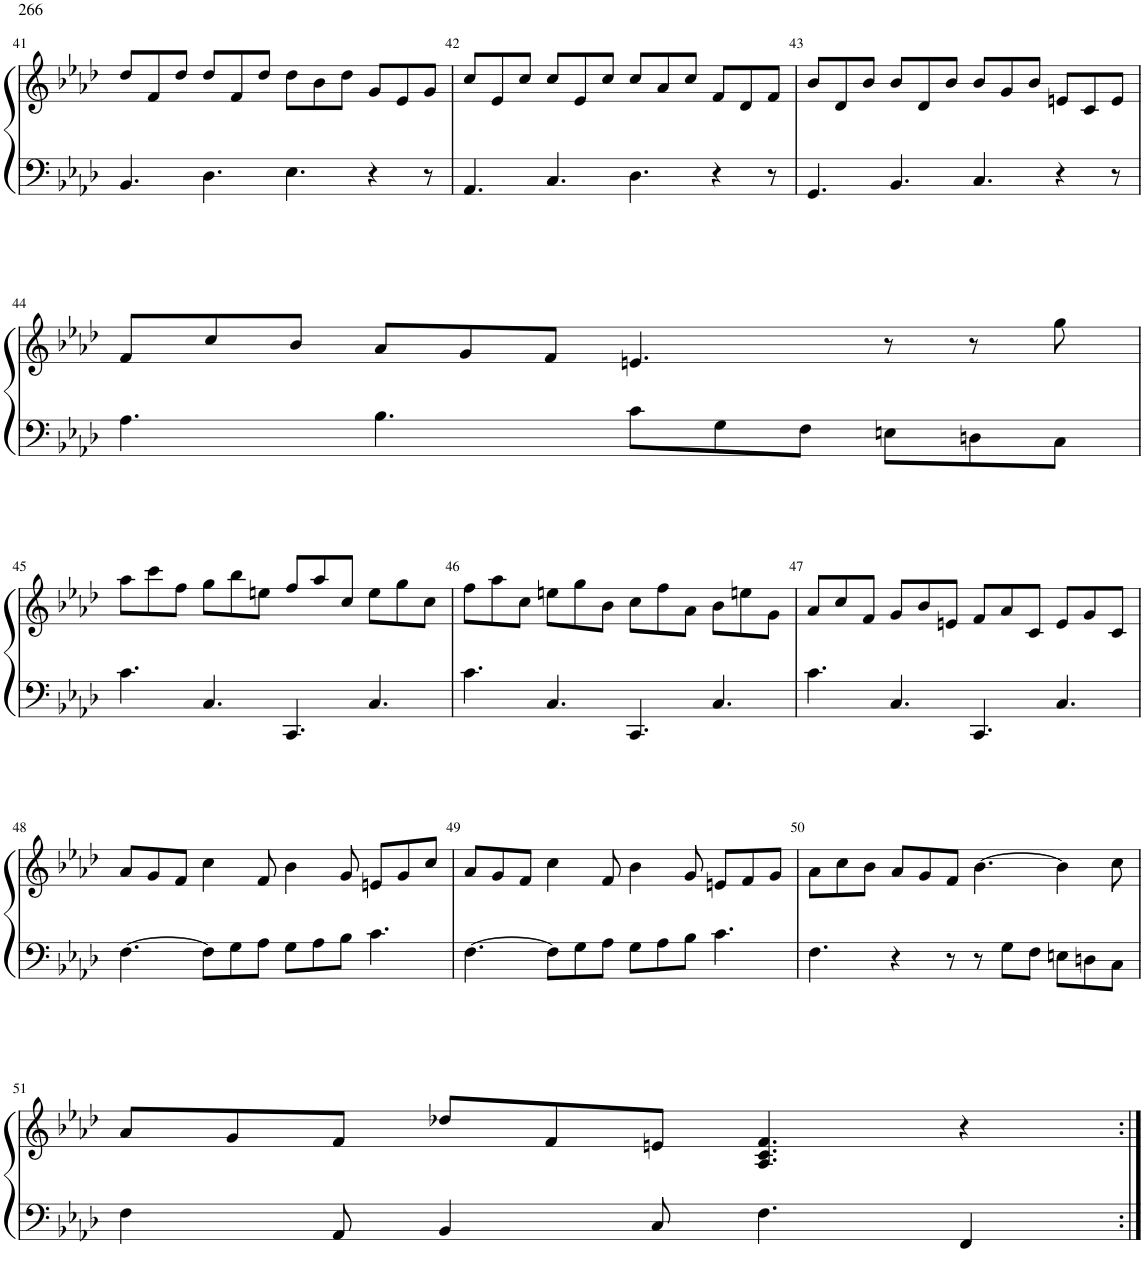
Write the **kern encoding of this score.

**kern	**kern
*part1	*part1
*staff2	*staff1
*I"Piano	*
*I'Pno.	*
!!LO:PB:g=z
*clefF4	*clefG2
*k[b-e-a-d-]	*k[b-e-a-d-]
*M12/8	*M12/8
=41	=41
4.BB-/	8dd-/L
.	8f/
.	8dd-/J
4.D-\	8dd-/L
.	8f/
.	8dd-/J
4.E-\	8dd-\L
.	8b-\
.	8dd-\J
4r	8g/L
.	8e-/
8r	8g/J
=42	=42
4.AA-/	8cc/L
.	8e-/
.	8cc/J
4.C/	8cc/L
.	8e-/
.	8cc/J
4.D-\	8cc/L
.	8a-/
.	8cc/J
4r	8f/L
.	8d-/
8r	8f/J
=43	=43
4.GG/	8b-/L
.	8d-/
.	8b-/J
4.BB-/	8b-/L
.	8d-/
.	8b-/J
4.C/	8b-/L
.	8g/
.	8b-/J
4r	8en/L
.	8c/
8r	8e/J
!!LO:LB:g=z
=44	=44
4.A-\	8f/L
.	8cc/
.	8b-/J
4.B-\	8a-/L
.	8g/
.	8f/J
8c\L	4.en/
8G\	.
8F\J	.
8En\L	8r
8Dn\	8r
8C\J	8gg\
!!LO:LB:g=z
=45	=45
4.c\	8aa-\L
.	8ccc\
.	8ff\J
4.C/	8gg\L
.	8bb-\
.	8een\J
4.CC/	8ff/L
.	8aa-/
.	8cc/J
4.C/	8ee\L
.	8gg\
.	8cc\J
=46	=46
4.c\	8ff\L
.	8aa-\
.	8cc\J
4.C/	8een\L
.	8gg\
.	8b-\J
4.CC/	8cc\L
.	8ff\
.	8a-\J
4.C/	8b-\L
.	8een\
.	8g\J
=47	=47
4.c\	8a-/L
.	8cc/
.	8f/J
4.C/	8g/L
.	8b-/
.	8en/J
4.CC/	8f/L
.	8a-/
.	8c/J
4.C/	8e/L
.	8g/
.	8c/J
!!LO:LB:g=z
=48	=48
[4.F\	8a-/L
.	8g/
.	8f/J
8F\L]	4cc\
8G\	.
8A-\J	8f/
8G\L	4b-\
8A-\	.
8B-\J	8g/
4.c\	8en/L
.	8g/
.	8cc/J
=49	=49
[4.F\	8a-/L
.	8g/
.	8f/J
8F\L]	4cc\
8G\	.
8A-\J	8f/
8G\L	4b-\
8A-\	.
8B-\J	8g/
4.c\	8en/L
.	8f/
.	8g/J
=50	=50
4.F\	8a-\L
.	8cc\
.	8b-\J
4r	8a-/L
.	8g/
8r	8f/J
8r	[4.b-\
8G\L	.
8F\J	.
8En\L	4b-\]
8Dn\	.
8C\J	8cc\
!!LO:LB:g=z
=51	=51
4F\	8a-/L
.	8g/
8AA-/	8f/J
4BB-/	8dd-X/L
.	8f/
8C/	8en/J
4.F\	4.A-/ 4.c/ 4.f/
4FF/	4r
=:|!	=:|!
*-	*-
